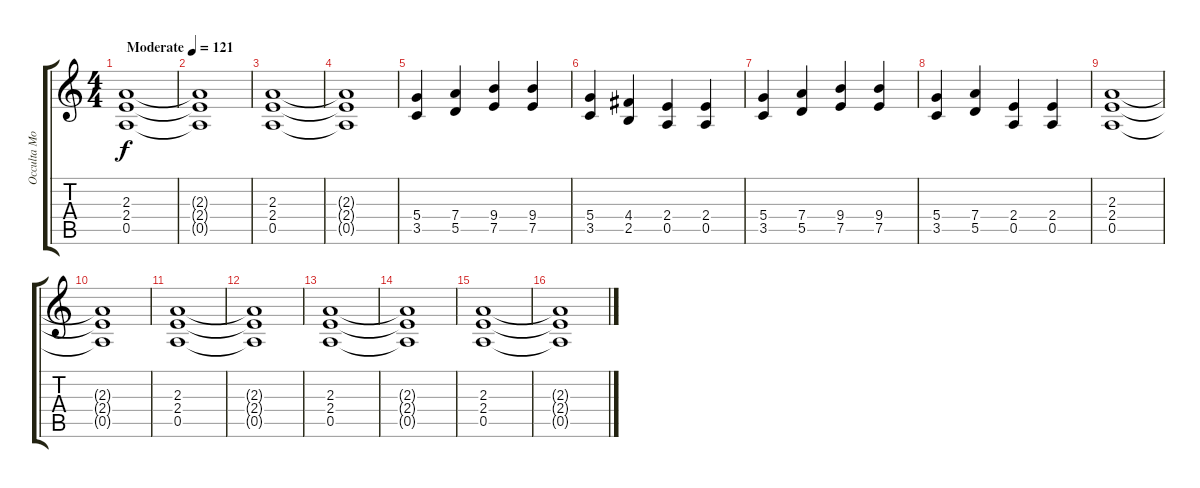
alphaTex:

\track ("Occulta Mors" "Occulta Mo") {instrument distortionguitar}
\staff {score tabs}
\tuning (E4 B3 G3 D3 A2 E2) {hide}
\ts (4 4)
\tempo (121 "Moderate")
\clef g2
\ks c
(2.3 2.4 0.5).1{dy f instrument distortionguitar} |
(2.3{t} 2.4{t} 0.5{t}).1 |
(2.3 2.4 0.5).1 |
(2.3{t} 2.4{t} 0.5{t}).1 |
(5.4 3.5).4 (7.4 5.5).4 (9.4 7.5).4 (9.4 7.5).4 |
(5.4 3.5).4 (4.4 2.5).4 (2.4 0.5).4 (2.4 0.5).4 |
(5.4 3.5).4 (7.4 5.5).4 (9.4 7.5).4 (9.4 7.5).4 |
(5.4 3.5).4 (7.4 5.5).4 (2.4 0.5).4 (2.4 0.5).4 |
(2.3 2.4 0.5).1 |
(2.3{t} 2.4{t} 0.5{t}).1 |
(2.3 2.4 0.5).1 |
(2.3{t} 2.4{t} 0.5{t}).1 |
(2.3 2.4 0.5).1 |
(2.3{t} 2.4{t} 0.5{t}).1 |
(2.3 2.4 0.5).1 |
(2.3{t} 2.4{t} 0.5{t}).1
